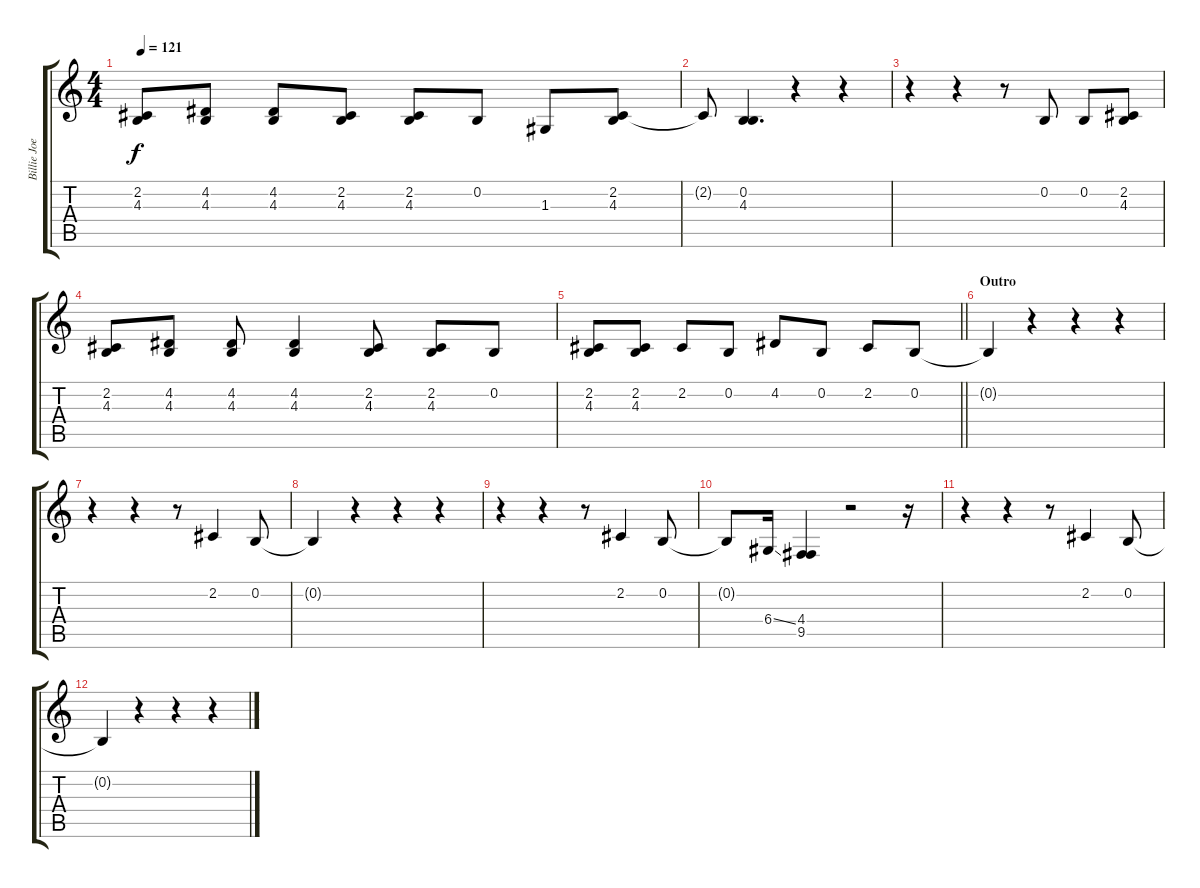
\track ("Billie Joe Armstrong - Vocals" "Billie Joe") {instrument altosax}
\staff {score tabs}
\tuning (E4 B3 G3 D3 A2 E2) {hide}
\ts (4 4)
\tempo 121
\clef g2
\ks c
(2.2 4.3).8{dy f} (4.2 4.3).8 (4.2 4.3).8 (2.2 4.3).8 (2.2 4.3).8 0.2.8 1.3.8 (2.2 4.3).8 |
2.2{t}.8 (0.2 4.3).4{d} r.4 r.4 |
r.4 r.4 r.8 0.2.8 0.2.8 (2.2 4.3).8 |
(2.2 4.3).8 (4.2 4.3).8 (4.2 4.3).8 (4.2 4.3).4 (2.2 4.3).8 (2.2 4.3).8 0.2.8 |
\barLineRight lightlight
(2.2 4.3).8 (2.2 4.3).8 2.2.8 0.2.8 4.2.8 0.2.8 2.2.8 0.2.8 |
\section ("" "Outro")
0.2{t}.4 r.4 r.4 r.4 |
r.4 r.4 r.8 2.2.4 0.2.8 |
0.2{t}.4 r.4 r.4 r.4 |
r.4 r.4 r.8 2.2.4 0.2.8 |
0.2{t}.8 6.4{ss}.16 (4.4 9.5).4 r.2 r.16 |
r.4 r.4 r.8 2.2.4 0.2.8 |
0.2{t}.4 r.4 r.4 r.4
